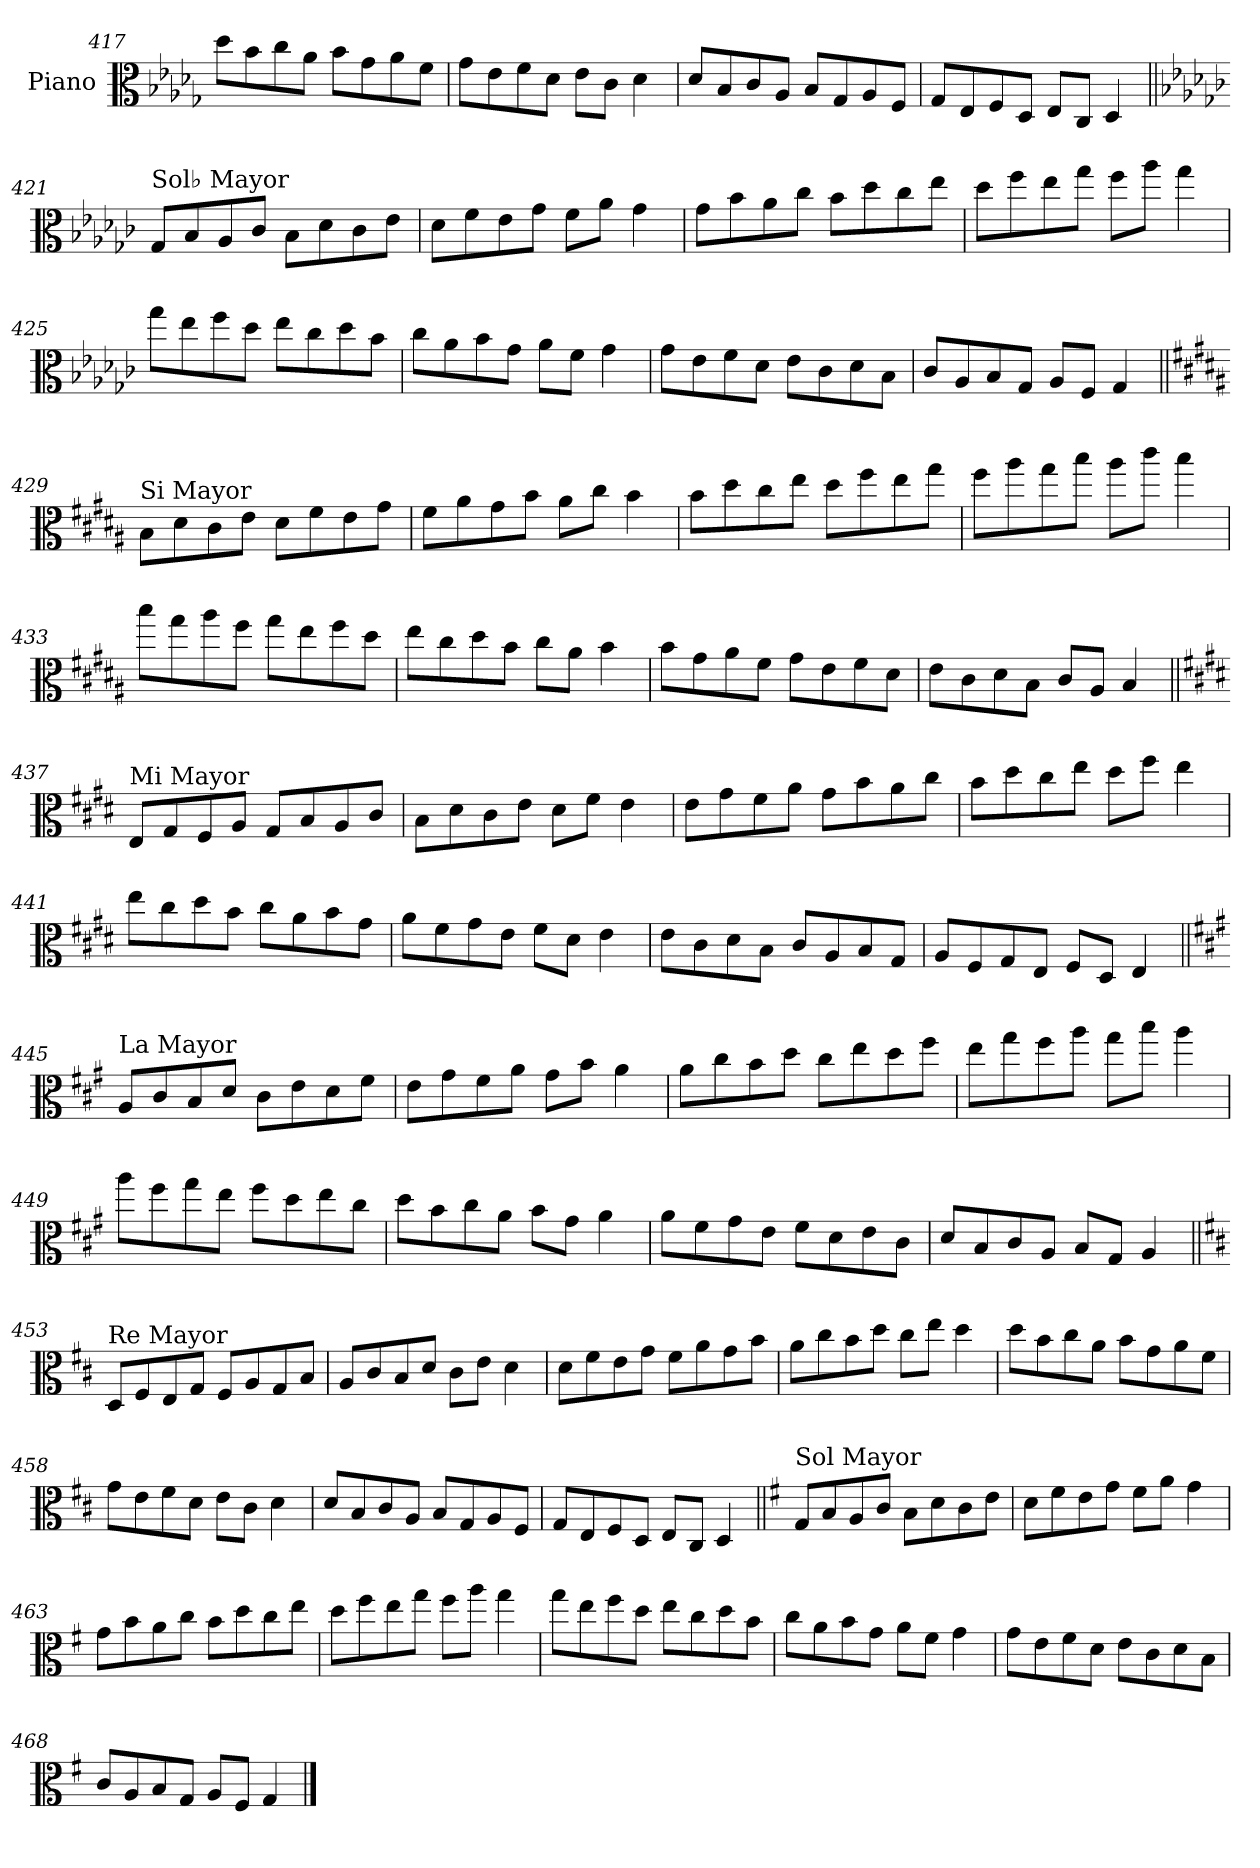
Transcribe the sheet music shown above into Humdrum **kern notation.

**kern
*part1
*staff1
*I"Piano
*I'Pno.
!!LO:LB:g=z
*clefC3
*k[b-e-a-d-g-]
=417
8dd-\L
8b-\
8cc\
8a-\J
8b-\L
8g-\
8a-\
8f\J
=418
8g-\L
8e-\
8f\
8d-\J
8e-\L
8c\J
4d-\
=419
8d-/L
8B-/
8c/
8A-/J
8B-/L
8G-/
8A-/
8F/J
=420
8G-/L
8E-/
8F/
8D-/J
8E-/L
8C/J
4D-/
!!LO:LB:g=z
=421||
*k[b-e-a-d-g-c-]
!LO:TX:a:t=Sol♭ Mayor
8G-/L
8B-/
8A-/
8c-/J
8B-\L
8d-\
8c-\
8e-\J
=422
8d-\L
8f\
8e-\
8g-\J
8f\L
8a-\J
4g-\
=423
8g-\L
8b-\
8a-\
8cc-\J
8b-\L
8dd-\
8cc-\
8ee-\J
=424
8dd-\L
8ff\
8ee-\
8gg-\J
8ff\L
8aa-\J
4gg-\
!!LO:LB:g=z
=425
8gg-\L
8ee-\
8ff\
8dd-\J
8ee-\L
8cc-\
8dd-\
8b-\J
=426
8cc-\L
8a-\
8b-\
8g-\J
8a-\L
8f\J
4g-\
=427
8g-\L
8e-\
8f\
8d-\J
8e-\L
8c-\
8d-\
8B-\J
=428
8c-/L
8A-/
8B-/
8G-/J
8A-/L
8F/J
4G-/
!!LO:LB:g=z
=429||
*k[f#c#g#d#a#]
!LO:TX:a:t=Si Mayor
8B\L
8d#\
8c#\
8e\J
8d#\L
8f#\
8e\
8g#\J
=430
8f#\L
8a#\
8g#\
8b\J
8a#\L
8cc#\J
4b\
=431
8b\L
8dd#\
8cc#\
8ee\J
8dd#\L
8ff#\
8ee\
8gg#\J
=432
8ff#\L
8aa#\
8gg#\
8bb\J
8aa#\L
8ccc#\J
4bb\
!!LO:LB:g=z
=433
8bb\L
8gg#\
8aa#\
8ff#\J
8gg#\L
8ee\
8ff#\
8dd#\J
=434
8ee\L
8cc#\
8dd#\
8b\J
8cc#\L
8a#\J
4b\
=435
8b\L
8g#\
8a#\
8f#\J
8g#\L
8e\
8f#\
8d#\J
=436
8e\L
8c#\
8d#\
8B\J
8c#/L
8A#/J
4B/
!!LO:PB:g=z
=437||
*k[f#c#g#d#]
!LO:TX:a:t=Mi Mayor
8E/L
8G#/
8F#/
8A/J
8G#/L
8B/
8A/
8c#/J
=438
8B\L
8d#\
8c#\
8e\J
8d#\L
8f#\J
4e\
=439
8e\L
8g#\
8f#\
8a\J
8g#\L
8b\
8a\
8cc#\J
=440
8b\L
8dd#\
8cc#\
8ee\J
8dd#\L
8ff#\J
4ee\
!!LO:LB:g=z
=441
8ee\L
8cc#\
8dd#\
8b\J
8cc#\L
8a\
8b\
8g#\J
=442
8a\L
8f#\
8g#\
8e\J
8f#\L
8d#\J
4e\
=443
8e\L
8c#\
8d#\
8B\J
8c#/L
8A/
8B/
8G#/J
=444
8A/L
8F#/
8G#/
8E/J
8F#/L
8D#/J
4E/
!!LO:LB:g=z
=445||
*k[f#c#g#]
!LO:TX:a:t=La Mayor
8A/L
8c#/
8B/
8d/J
8c#\L
8e\
8d\
8f#\J
=446
8e\L
8g#\
8f#\
8a\J
8g#\L
8b\J
4a\
=447
8a\L
8cc#\
8b\
8dd\J
8cc#\L
8ee\
8dd\
8ff#\J
=448
8ee\L
8gg#\
8ff#\
8aa\J
8gg#\L
8bb\J
4aa\
!!LO:LB:g=z
=449
8aa\L
8ff#\
8gg#\
8ee\J
8ff#\L
8dd\
8ee\
8cc#\J
=450
8dd\L
8b\
8cc#\
8a\J
8b\L
8g#\J
4a\
=451
8a\L
8f#\
8g#\
8e\J
8f#\L
8d\
8e\
8c#\J
=452
8d/L
8B/
8c#/
8A/J
8B/L
8G#/J
4A/
!!LO:LB:g=z
=453||
*k[f#c#]
!LO:TX:a:t=Re Mayor
8D/L
8F#/
8E/
8G/J
8F#/L
8A/
8G/
8B/J
=454
8A/L
8c#/
8B/
8d/J
8c#\L
8e\J
4d\
=455
8d\L
8f#\
8e\
8g\J
8f#\L
8a\
8g\
8b\J
=456
8a\L
8cc#\
8b\
8dd\J
8cc#\L
8ee\J
4dd\
!!LO:LB:g=z
=457
8dd\L
8b\
8cc#\
8a\J
8b\L
8g\
8a\
8f#\J
=458
8g\L
8e\
8f#\
8d\J
8e\L
8c#\J
4d\
=459
8d/L
8B/
8c#/
8A/J
8B/L
8G/
8A/
8F#/J
=460
8G/L
8E/
8F#/
8D/J
8E/L
8C#/J
4D/
!!LO:LB:g=z
=461||
*k[f#]
!LO:TX:a:t=Sol Mayor
8G/L
8B/
8A/
8c/J
8B\L
8d\
8c\
8e\J
=462
8d\L
8f#\
8e\
8g\J
8f#\L
8a\J
4g\
=463
8g\L
8b\
8a\
8cc\J
8b\L
8dd\
8cc\
8ee\J
=464
8dd\L
8ff#\
8ee\
8gg\J
8ff#\L
8aa\J
4gg\
!!LO:LB:g=z
=465
8gg\L
8ee\
8ff#\
8dd\J
8ee\L
8cc\
8dd\
8b\J
=466
8cc\L
8a\
8b\
8g\J
8a\L
8f#\J
4g\
=467
8g\L
8e\
8f#\
8d\J
8e\L
8c\
8d\
8B\J
=468
8c/L
8A/
8B/
8G/J
8A/L
8F#/J
4G/
==
*-
